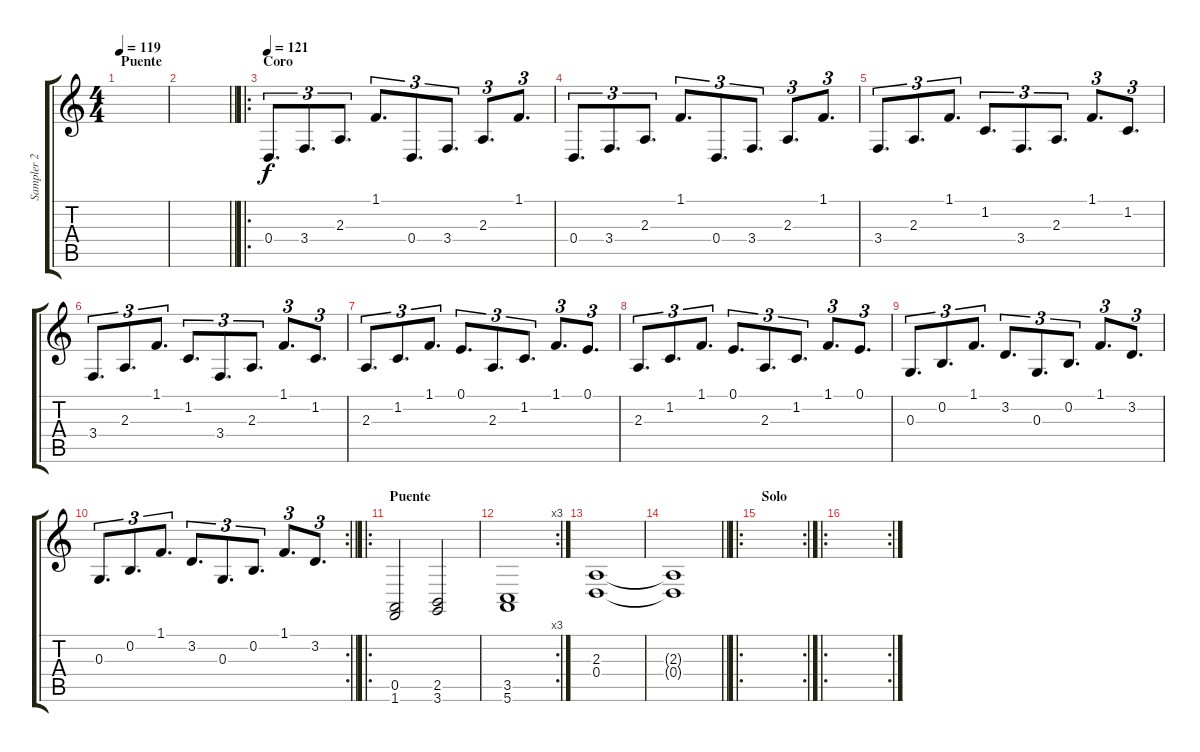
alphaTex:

\track ("Sampler 2" "Sampler 2") {instrument electricgrandpiano}
\staff {score tabs}
\tuning (E4 B3 G3 D3 A2 E2) {hide}
\ts (4 4)
\section ("" "Puente")
\tempo 119
\clef g2
\ks c
|
\barLineRight lightlight
|
\ro
\section ("" "Coro")
\tempo 121
0.4.8{d tu (3 2) volume 14 balance 14 instrument lead1square} 3.4.8{d tu (3 2)} 2.3.8{d tu (3 2)} 1.1.8{d tu (3 2)} 0.4.8{d tu (3 2) balance 14 instrument lead1square} 3.4.8{d tu (3 2)} 2.3.8{d tu (3 2)} 1.1.8{d tu (3 2)} |
0.4.8{d tu (3 2) balance 14 instrument lead1square} 3.4.8{d tu (3 2)} 2.3.8{d tu (3 2)} 1.1.8{d tu (3 2)} 0.4.8{d tu (3 2) balance 14 instrument lead1square} 3.4.8{d tu (3 2)} 2.3.8{d tu (3 2)} 1.1.8{d tu (3 2)} |
3.4.8{d tu (3 2)} 2.3.8{d tu (3 2)} 1.1.8{d tu (3 2)} 1.2.8{d tu (3 2)} 3.4.8{d tu (3 2)} 2.3.8{d tu (3 2)} 1.1.8{d tu (3 2)} 1.2.8{d tu (3 2)} |
3.4.8{d tu (3 2)} 2.3.8{d tu (3 2)} 1.1.8{d tu (3 2)} 1.2.8{d tu (3 2)} 3.4.8{d tu (3 2)} 2.3.8{d tu (3 2)} 1.1.8{d tu (3 2)} 1.2.8{d tu (3 2)} |
2.3.8{d tu (3 2)} 1.2.8{d tu (3 2)} 1.1.8{d tu (3 2)} 0.1.8{d tu (3 2)} 2.3.8{d tu (3 2)} 1.2.8{d tu (3 2)} 1.1.8{d tu (3 2)} 0.1.8{d tu (3 2)} |
2.3.8{d tu (3 2)} 1.2.8{d tu (3 2)} 1.1.8{d tu (3 2)} 0.1.8{d tu (3 2)} 2.3.8{d tu (3 2)} 1.2.8{d tu (3 2)} 1.1.8{d tu (3 2)} 0.1.8{d tu (3 2)} |
0.3.8{d tu (3 2)} 0.2.8{d tu (3 2)} 1.1.8{d tu (3 2)} 3.2.8{d tu (3 2)} 0.3.8{d tu (3 2)} 0.2.8{d tu (3 2)} 1.1.8{d tu (3 2)} 3.2.8{d tu (3 2)} |
\rc 2
\barLineRight lightlight
0.3.8{d tu (3 2)} 0.2.8{d tu (3 2)} 1.1.8{d tu (3 2)} 3.2.8{d tu (3 2)} 0.3.8{d tu (3 2)} 0.2.8{d tu (3 2)} 1.1.8{d tu (3 2)} 3.2.8{d tu (3 2)} |
\ro
\section ("" "Puente")
(0.5 1.6).2{volume 16 balance 9 instrument electricgrandpiano} (2.5 3.6).2 |
\rc 3
(3.5 5.6).1 |
(2.3 0.4).1 |
\barLineRight lightlight
(2.3{t} 0.4{t}).1 |
\ro
\rc 2
\section ("" "Solo")
|
\ro
\rc 2
